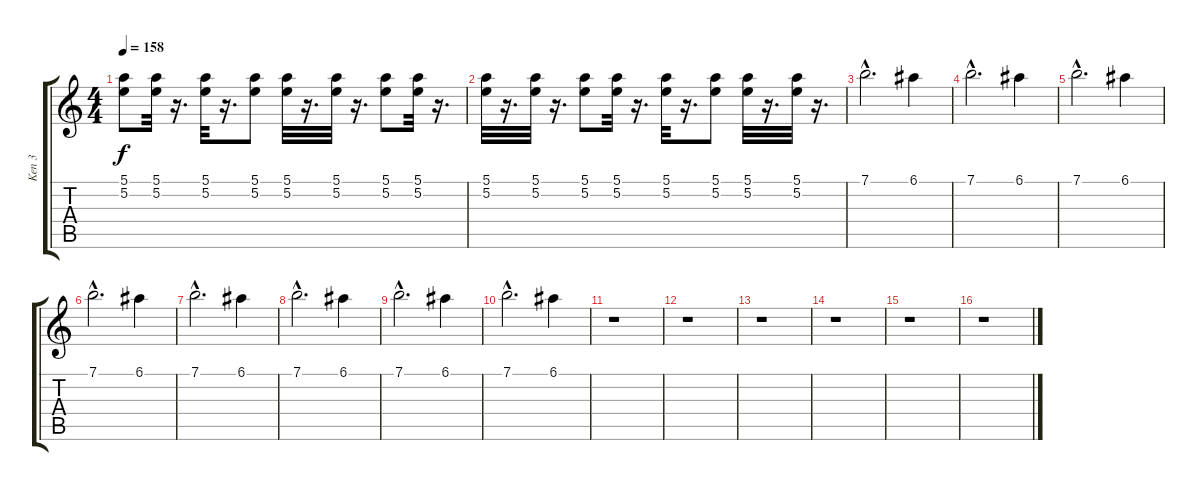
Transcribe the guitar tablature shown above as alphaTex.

\track ("Ken 3" "Ken 3") {instrument overdrivenguitar}
\staff {score tabs}
\tuning (E4 B3 G3 D3 A2 E2) {hide}
\ts (4 4)
\tempo 158
\clef g2
\ks c
(5.1 5.2).8{dy f} (5.1 5.2).32 r.16{d} (5.1 5.2).32 r.16{d} (5.1 5.2).8 (5.1 5.2).32 r.16{d} (5.1 5.2).32 r.16{d} (5.1 5.2).8 (5.1 5.2).32 r.16{d} |
(5.1 5.2).32 r.16{d} (5.1 5.2).32 r.16{d} (5.1 5.2).8 (5.1 5.2).32 r.16{d} (5.1 5.2).32 r.16{d} (5.1 5.2).8 (5.1 5.2).32 r.16{d} (5.1 5.2).32 r.16{d} |
7.1{hac}.2{d volume 11} 6.1.4 |
7.1{hac}.2{d} 6.1.4 |
7.1{hac}.2{d} 6.1.4 |
7.1{hac}.2{d} 6.1.4 |
7.1{hac}.2{d} 6.1.4 |
7.1{hac}.2{d} 6.1.4 |
7.1{hac}.2{d} 6.1.4 |
7.1{hac}.2{d} 6.1.4 |
r.1 |
r.1 |
r.1 |
r.1 |
r.1 |
r.1
